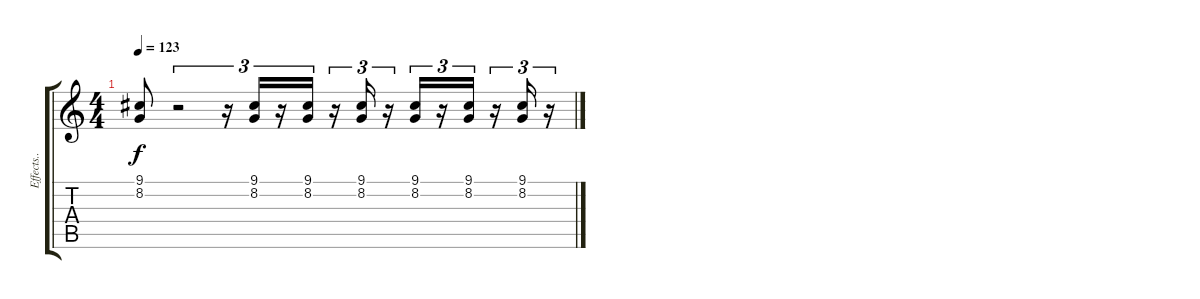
\track ("Effects.." "Effects..") {instrument choiraahs}
\staff {score tabs}
\tuning (E4 B3 G3 D3 A2 E2) {hide}
\ts (4 4)
\tempo 123
\clef g2
\ks c
(9.1{t} 8.2{t}).8{dy f} r.2{tu (3 2)} r.16{tu (3 2)} (9.1 8.2).16{tu (3 2)} r.16{tu (3 2)} (9.1 8.2).16{tu (3 2)} r.16{tu (3 2)} (9.1 8.2).16{tu (3 2)} r.16{tu (3 2)} (9.1 8.2).16{tu (3 2)} r.16{tu (3 2)} (9.1 8.2).16{tu (3 2)} r.16{tu (3 2)} (9.1 8.2).16{tu (3 2)} r.16{tu (3 2)}
